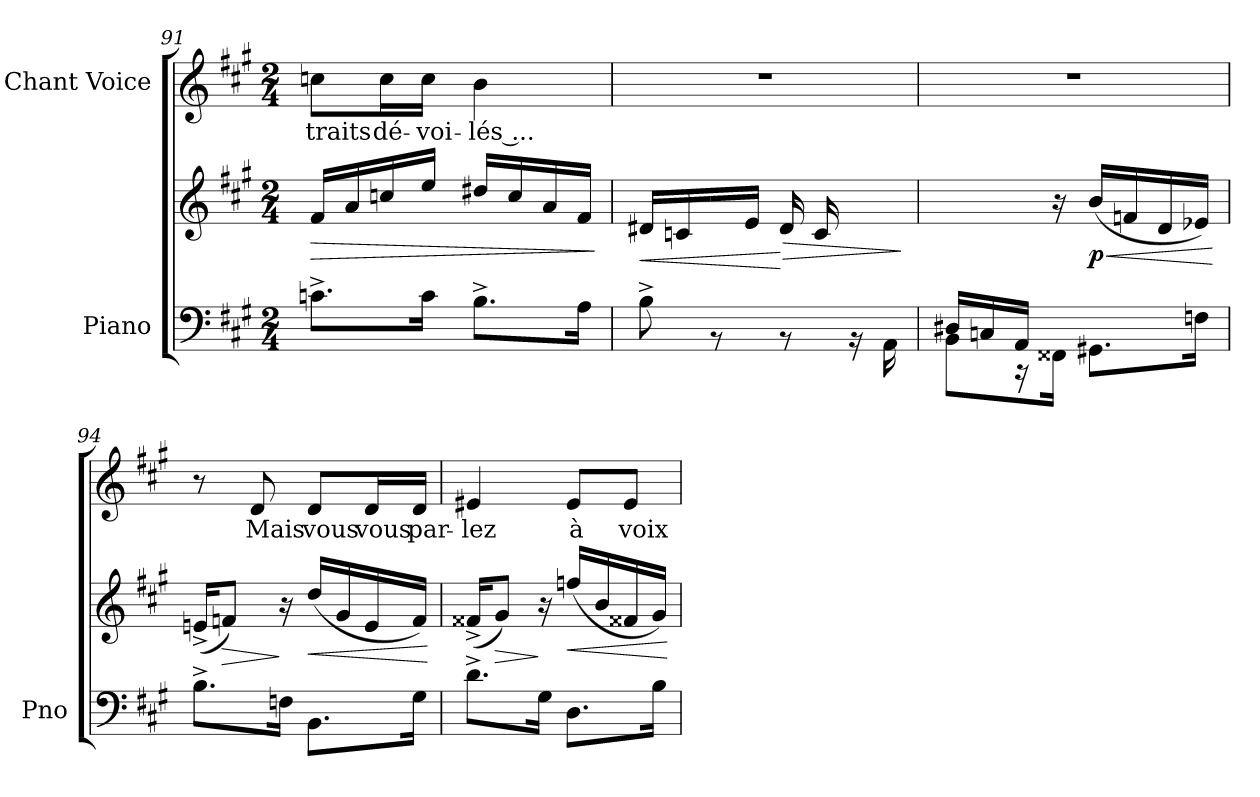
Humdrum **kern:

**kern	**kern	**dynam	**kern	**text
*part2	*part2	*part2	*part1	*part1
*staff3	*staff2	*staff2/3	*staff1	*staff1
*I"Piano	*	*	*I"Chant Voice	*
*I'Pno	*	*	*	*
*clefF4	*clefG2	*	*clefG2	*
*k[f#c#g#]	*k[f#c#g#]	*	*k[f#c#g#]	*
*M2/4	*M2/4	*	*M2/4	*
=91	=91	=91	=91	=91
!	!	!LO:HP:b	!	!LO:LY:b
8.cn^\L	16f#/LL	>	8ccn\L	traits
.	16a/	.	.	.
!	!	!	!	!LO:LY:b
.	16ccn/	.	16cc\L	dé-
!	!	!	!	!LO:LY:b
16c\Jk	16ee/JJ	.	16cc\JJ	-voi-
!	!	!	!	!LO:LY:b
8.B^\L	16dd#X/LL	.	4b\	-lés ...
.	16cc/	.	.	.
.	16a/	.	.	.
16A\Jk	16f#/JJ	.	.	.
.	.	]	.	.
=92	=92	=92	=92	=92
*^	*	*	*	*
!	!	!	!LO:HP:b	!	!
8ryy	8B^\	16d#X/LL	<	2r	.
.	.	16cn/	.	.	.
16A/	8rBB	16ryy	.	.	.
8.ryy	.	16e/JJ	.	.	.
!	!	!	!LO:HP:n=1:b	!	!
.	8rBB	16d#/LL	[ >	.	.
.	.	16c/	.	.	.
16A/	16rBB	8ryy	.	.	.
16F#/JJ	16AA\	.	.	.	.
*v	*v	*	*	*	*
.	.	]	.	.
!!LO:LB:g=z
=93	=93	=93	=93	=93
*^	*	*	*	*
16D#X/LL	8BB\L	8.ryy	.	2r	.
16Cn/	.	.	.	.	.
16AA/JJ	16rCC	.	.	.	.
4ryy	16FF##X\Jk	16r	.	.	.
!	!	!	!LO:HP:b	!	!
!	!	!	!LO:DY:n=1:b	!	!
.	8.GG#X\L	(<16b/LL	< p	.	.
.	.	16fn/	.	.	.
.	.	16d/	.	.	.
16ryy	16Fn\Jk	16e-X/JJ)	.	.	.
*v	*v	*	*	*	*
.	.	[	.	.
=94	=94	=94	=94	=94
8.B^\L	(<16en^/KL	.	8r	.
!	!	!LO:HP:b	!	!
.	8fn/J)	>	.	.
!	!	!	!	!LO:LY:b
.	.	.	8d/	Mais
16Fn\Jk	16r	]	.	.
!	!	!LO:HP:b	!	!LO:LY:b
8.BB\L	(<16dd/LL	<	8d/L	vous
.	16g#/	.	.	.
!	!	!	!	!LO:LY:b
.	16e/	.	16d/L	vous
!	!	!	!	!LO:LY:b
16G#\Jk	16f/JJ)	.	16d/JJ	par-
.	.	[	.	.
=95	=95	=95	=95	=95
!	!	!	!	!LO:LY:b
8.d^\L	(<16f##X^/KL	.	4e#X/	-lez
!	!	!LO:HP:b	!	!
.	8g#/J)	>	.	.
16G#\Jk	16r	]	.	.
!	!	!LO:HP:b	!	!LO:LY:b
8.D\L	(<16ffn/LL	<	8e#/L	à
.	16b/	.	.	.
!	!	!	!	!LO:LY:b
.	16f##X/	.	8e#/J	voix
16B\Jk	16g#/JJ)	.	.	.
.	.	[	.	.
=	=	=	=	=
*-	*-	*-	*-	*-
